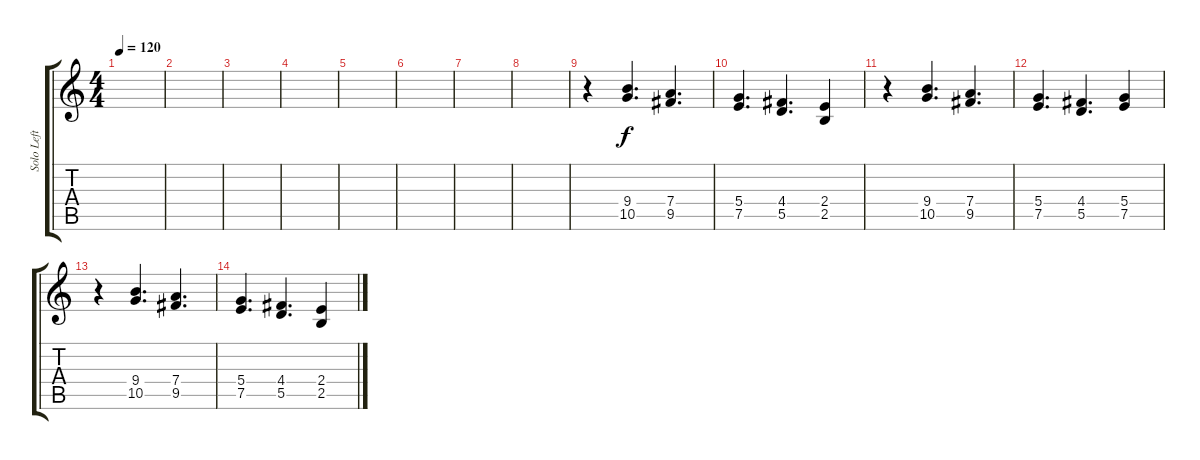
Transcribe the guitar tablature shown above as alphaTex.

\track ("Solo Left" "Solo Left") {instrument overdrivenguitar}
\staff {score tabs}
\tuning (E4 B3 G3 D3 A2 D2) {hide}
\ts (4 4)
\tempo 120
\clef g2
\ks c
|
|
|
|
|
|
|
|
r.4 (9.4 10.5).4{d} (7.4 9.5).4{d} |
(5.4 7.5).4{d} (4.4 5.5).4{d} (2.4 2.5).4 |
r.4 (9.4 10.5).4{d} (7.4 9.5).4{d} |
(5.4 7.5).4{d} (4.4 5.5).4{d} (5.4 7.5).4 |
r.4 (9.4 10.5).4{d} (7.4 9.5).4{d} |
(5.4 7.5).4{d} (4.4 5.5).4{d} (2.4 2.5).4
